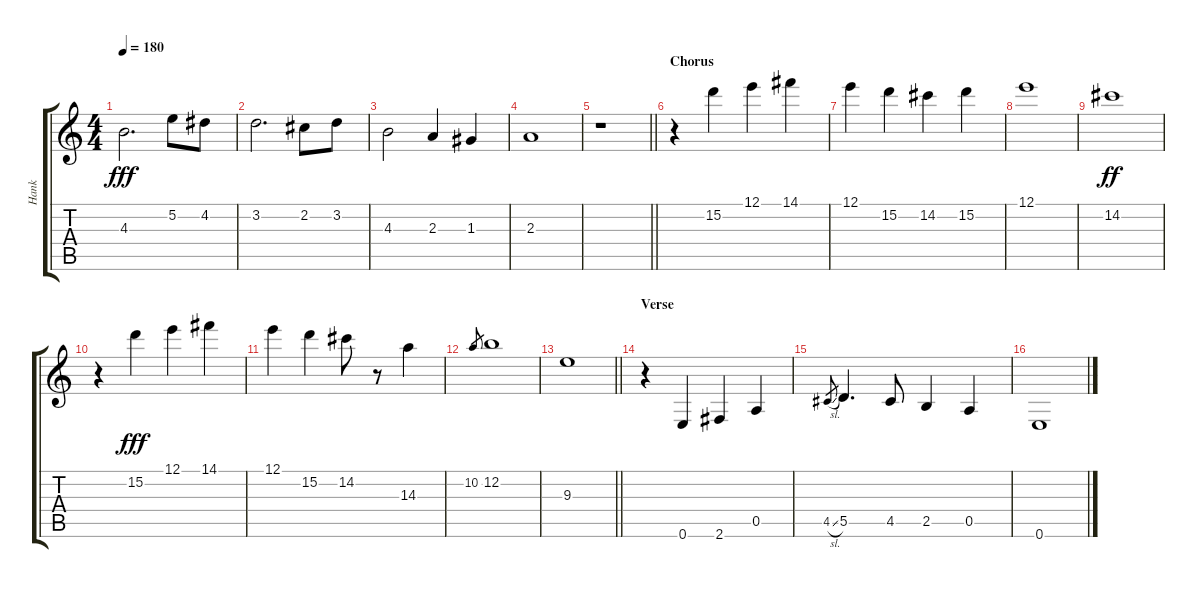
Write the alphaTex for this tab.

\track ("Hank" "Hank") {instrument electricguitarjazz}
\staff {score tabs}
\tuning (E4 B3 G3 D3 A2 E2) {hide}
\ts (4 4)
\tempo 180
\clef g2
\ks c
4.3.2{d dy fff} 5.2.8 4.2.8 |
3.2.2{d} 2.2.8 3.2.8 |
4.3.2 2.3.4 1.3.4 |
2.3.1 |
\barLineRight lightlight
r.1 |
\section ("" "Chorus")
r.4 15.2.4 12.1.4 14.1.4 |
12.1.4 15.2.4 14.2.4 15.2.4 |
12.1.1 |
14.2.1{dy ff} |
r.4 15.2.4{dy fff} 12.1.4 14.1.4 |
12.1.4 15.2.4 14.2.8 r.8 14.3.4 |
10.2.8{gr} 12.2.1 |
\barLineRight lightlight
9.3.1 |
\section ("" "Verse")
r.4 0.6.4 2.6.4 0.5.4 |
4.5{sl}.8{gr} 5.5.4{d} 4.5.8 2.5.4 0.5.4 |
0.6.1
